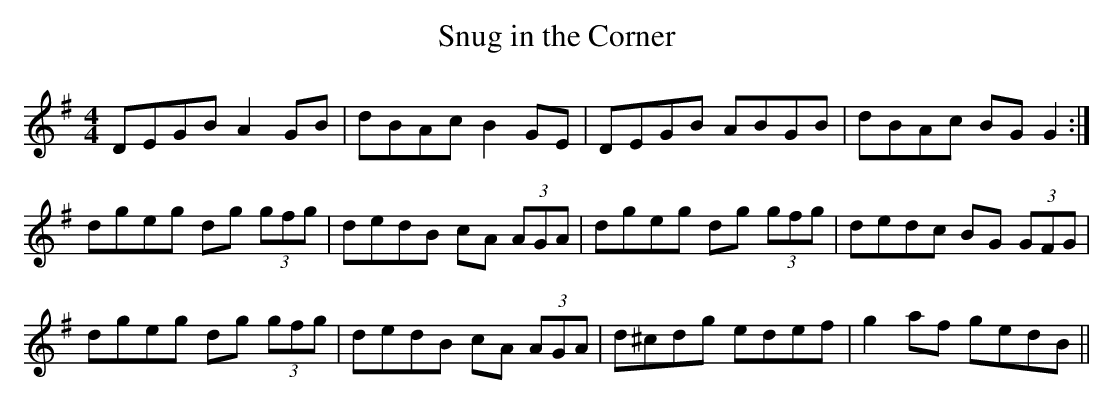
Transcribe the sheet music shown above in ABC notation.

X:1
T: Snug in the Corner
M: 4/4
L: 1/8
K: G
DEGB A2 GB |dBAc B2 GE |DEGB ABGB |dBAc BG G2 :|
dgeg dg (3gfg|dedB cA (3AGA|dgeg dg (3gfg|\
dedc BG (3GFG |
dgeg dg (3gfg|dedB cA (3AGA|d^cdg edef|g2 af gedB ||
